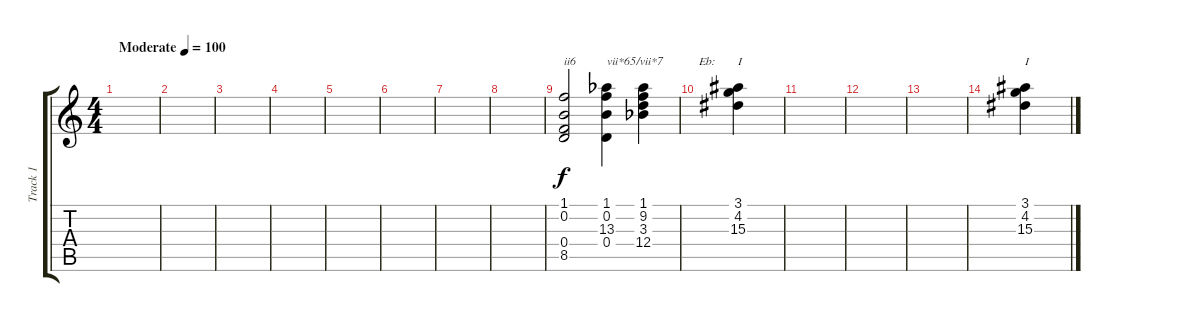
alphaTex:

\track ("Track 1" "Track 1") {mute instrument acousticguitarnylon}
\staff {score tabs}
\tuning (E4 B3 G3 D3 A2 E2) {hide}
\ts (4 4)
\tempo (100 "Moderate")
\clef g2
\ks c
|
\ks aminor
|
|
|
|
|
|
|
(1.1 0.2 0.4 8.5).2{txt "ii6"} (1.1 0.2 13.3{acc b} 0.4).4{txt "vii*65/vii*7            Eb:"} (1.1 9.2{acc b} 3.3{acc b} 12.4).4 |
(3.1 4.2 15.3).4{txt "I"} |
|
|
|
(3.1 4.2 15.3).4{txt "I"}
